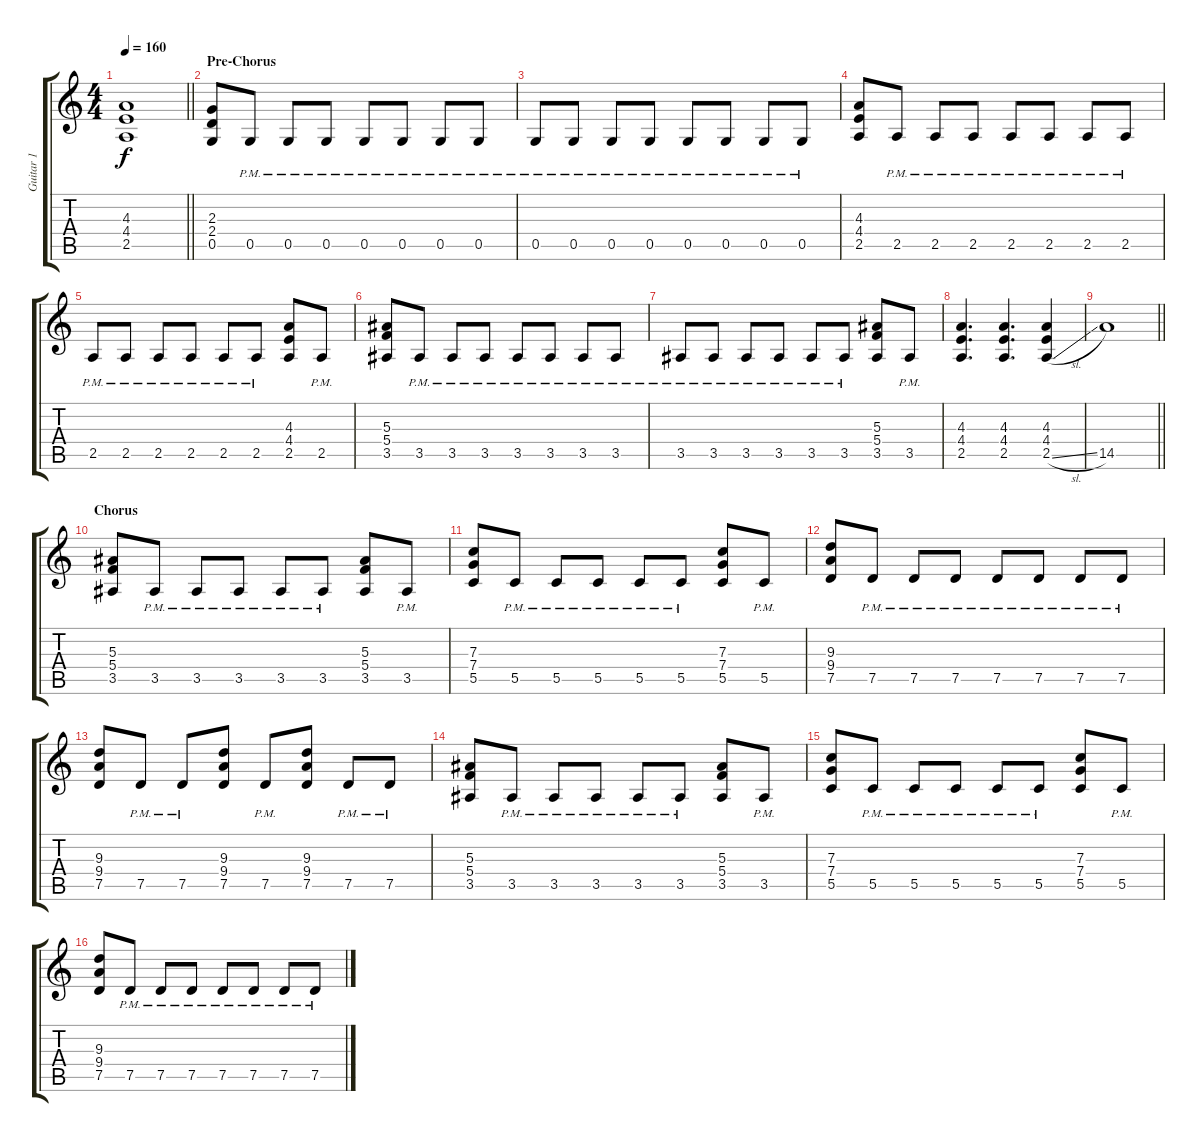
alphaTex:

\track ("Guitar 1" "Guitar 1") {instrument distortionguitar}
\staff {score tabs}
\tuning (D4 A3 F3 C3 G2 D2) {hide}
\ts (4 4)
\tempo 160
\clef g2
\barLineRight lightlight
\ks c
(4.3 4.4 2.5).1{dy f} |
\section ("" "Pre-Chorus")
(2.3 2.4 0.5).8 0.5{pm}.8 0.5{pm}.8 0.5{pm}.8 0.5{pm}.8 0.5{pm}.8 0.5{pm}.8 0.5{pm}.8 |
0.5{pm}.8 0.5{pm}.8 0.5{pm}.8 0.5{pm}.8 0.5{pm}.8 0.5{pm}.8 0.5{pm}.8 0.5{pm}.8 |
(4.3 4.4 2.5).8 2.5{pm}.8 2.5{pm}.8 2.5{pm}.8 2.5{pm}.8 2.5{pm}.8 2.5{pm}.8 2.5{pm}.8 |
2.5{pm}.8 2.5{pm}.8 2.5{pm}.8 2.5{pm}.8 2.5{pm}.8 2.5{pm}.8 (4.3 4.4 2.5).8 2.5{pm}.8 |
(5.3 5.4 3.5).8 3.5{pm}.8 3.5{pm}.8 3.5{pm}.8 3.5{pm}.8 3.5{pm}.8 3.5{pm}.8 3.5{pm}.8 |
3.5{pm}.8 3.5{pm}.8 3.5{pm}.8 3.5{pm}.8 3.5{pm}.8 3.5{pm}.8 (5.3 5.4 3.5).8 3.5{pm}.8 |
(4.3 4.4 2.5).4{d} (4.3 4.4 2.5).4{d} (4.3 4.4 2.5{sl}).4 |
\barLineRight lightlight
14.5.1 |
\section ("" "Chorus")
(5.3 5.4 3.5).8 3.5{pm}.8 3.5{pm}.8 3.5{pm}.8 3.5{pm}.8 3.5{pm}.8 (5.3 5.4 3.5).8 3.5{pm}.8 |
(7.3 7.4 5.5).8 5.5{pm}.8 5.5{pm}.8 5.5{pm}.8 5.5{pm}.8 5.5{pm}.8 (7.3 7.4 5.5).8 5.5{pm}.8 |
(9.3 9.4 7.5).8 7.5{pm}.8 7.5{pm}.8 7.5{pm}.8 7.5{pm}.8 7.5{pm}.8 7.5{pm}.8 7.5{pm}.8 |
(9.3 9.4 7.5).8 7.5{pm}.8 7.5{pm}.8 (9.3 9.4 7.5).8 7.5{pm}.8 (9.3 9.4 7.5).8 7.5{pm}.8 7.5{pm}.8 |
(5.3 5.4 3.5).8 3.5{pm}.8 3.5{pm}.8 3.5{pm}.8 3.5{pm}.8 3.5{pm}.8 (5.3 5.4 3.5).8 3.5{pm}.8 |
(7.3 7.4 5.5).8 5.5{pm}.8 5.5{pm}.8 5.5{pm}.8 5.5{pm}.8 5.5{pm}.8 (7.3 7.4 5.5).8 5.5{pm}.8 |
(9.3 9.4 7.5).8 7.5{pm}.8 7.5{pm}.8 7.5{pm}.8 7.5{pm}.8 7.5{pm}.8 7.5{pm}.8 7.5{pm}.8
